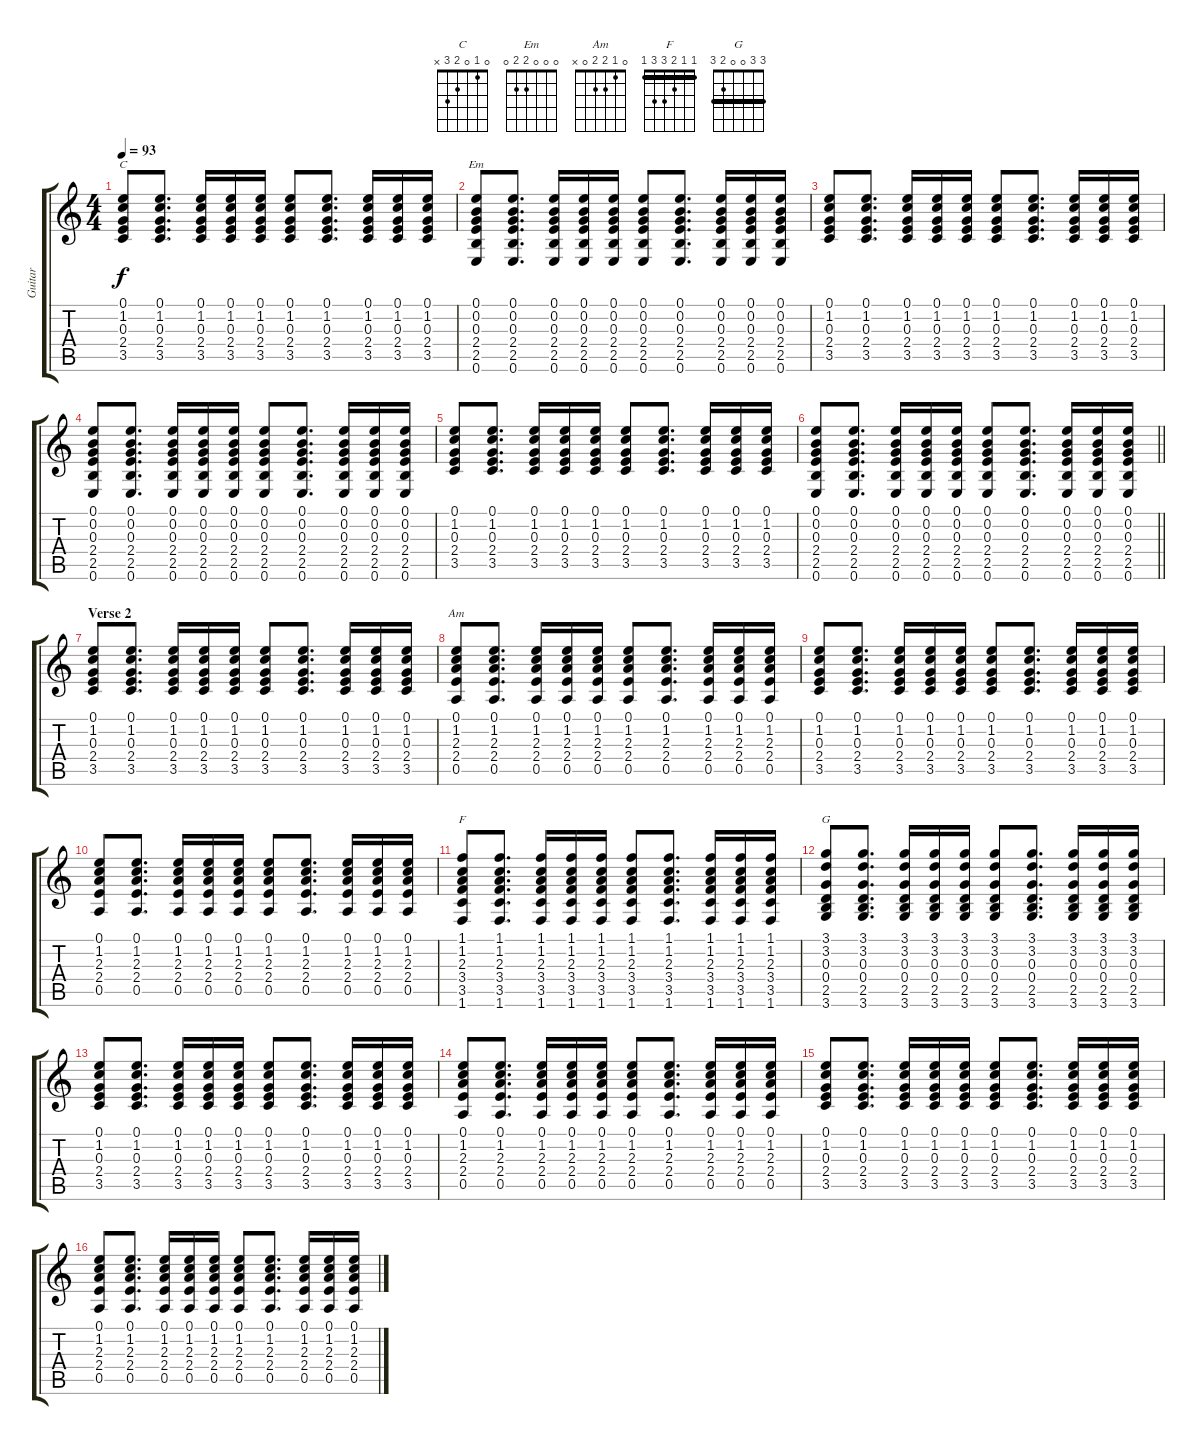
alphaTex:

\track ("Guitar" "Guitar") {instrument acousticguitarsteel}
\staff {score tabs}
\tuning (E4 B3 G3 D3 A2 E2) {hide}
\chord ("C" 0 1 0 2 3 x)
\chord ("Em" 0 0 0 2 2 0)
\chord ("Am" 0 1 2 2 0 x)
\chord ("F" 1 1 2 3 3 1) {barre 1}
\chord ("G" 3 3 0 0 2 3) {barre 3}
\ts (4 4)
\tempo 93
\clef g2
\ks c
(0.1 1.2 0.3 2.4 3.5).8{ch "C" dy f} (0.1 1.2 0.3 2.4 3.5).8{d} (0.1 1.2 0.3 2.4 3.5).16 (0.1 1.2 0.3 2.4 3.5).16 (0.1 1.2 0.3 2.4 3.5).16 (0.1 1.2 0.3 2.4 3.5).8 (0.1 1.2 0.3 2.4 3.5).8{d} (0.1 1.2 0.3 2.4 3.5).16 (0.1 1.2 0.3 2.4 3.5).16 (0.1 1.2 0.3 2.4 3.5).16 |
(0.1 0.2 0.3 2.4 2.5 0.6).8{ch "Em"} (0.1 0.2 0.3 2.4 2.5 0.6).8{d} (0.1 0.2 0.3 2.4 2.5 0.6).16 (0.1 0.2 0.3 2.4 2.5 0.6).16 (0.1 0.2 0.3 2.4 2.5 0.6).16 (0.1 0.2 0.3 2.4 2.5 0.6).8 (0.1 0.2 0.3 2.4 2.5 0.6).8{d} (0.1 0.2 0.3 2.4 2.5 0.6).16 (0.1 0.2 0.3 2.4 2.5 0.6).16 (0.1 0.2 0.3 2.4 2.5 0.6).16 |
(0.1 1.2 0.3 2.4 3.5).8 (0.1 1.2 0.3 2.4 3.5).8{d} (0.1 1.2 0.3 2.4 3.5).16 (0.1 1.2 0.3 2.4 3.5).16 (0.1 1.2 0.3 2.4 3.5).16 (0.1 1.2 0.3 2.4 3.5).8 (0.1 1.2 0.3 2.4 3.5).8{d} (0.1 1.2 0.3 2.4 3.5).16 (0.1 1.2 0.3 2.4 3.5).16 (0.1 1.2 0.3 2.4 3.5).16 |
(0.1 0.2 0.3 2.4 2.5 0.6).8 (0.1 0.2 0.3 2.4 2.5 0.6).8{d} (0.1 0.2 0.3 2.4 2.5 0.6).16 (0.1 0.2 0.3 2.4 2.5 0.6).16 (0.1 0.2 0.3 2.4 2.5 0.6).16 (0.1 0.2 0.3 2.4 2.5 0.6).8 (0.1 0.2 0.3 2.4 2.5 0.6).8{d} (0.1 0.2 0.3 2.4 2.5 0.6).16 (0.1 0.2 0.3 2.4 2.5 0.6).16 (0.1 0.2 0.3 2.4 2.5 0.6).16 |
(0.1 1.2 0.3 2.4 3.5).8 (0.1 1.2 0.3 2.4 3.5).8{d} (0.1 1.2 0.3 2.4 3.5).16 (0.1 1.2 0.3 2.4 3.5).16 (0.1 1.2 0.3 2.4 3.5).16 (0.1 1.2 0.3 2.4 3.5).8 (0.1 1.2 0.3 2.4 3.5).8{d} (0.1 1.2 0.3 2.4 3.5).16 (0.1 1.2 0.3 2.4 3.5).16 (0.1 1.2 0.3 2.4 3.5).16 |
\barLineRight lightlight
(0.1 0.2 0.3 2.4 2.5 0.6).8 (0.1 0.2 0.3 2.4 2.5 0.6).8{d} (0.1 0.2 0.3 2.4 2.5 0.6).16 (0.1 0.2 0.3 2.4 2.5 0.6).16 (0.1 0.2 0.3 2.4 2.5 0.6).16 (0.1 0.2 0.3 2.4 2.5 0.6).8 (0.1 0.2 0.3 2.4 2.5 0.6).8{d} (0.1 0.2 0.3 2.4 2.5 0.6).16 (0.1 0.2 0.3 2.4 2.5 0.6).16 (0.1 0.2 0.3 2.4 2.5 0.6).16 |
\section ("" "Verse 2")
(0.1 1.2 0.3 2.4 3.5).8 (0.1 1.2 0.3 2.4 3.5).8{d} (0.1 1.2 0.3 2.4 3.5).16 (0.1 1.2 0.3 2.4 3.5).16 (0.1 1.2 0.3 2.4 3.5).16 (0.1 1.2 0.3 2.4 3.5).8 (0.1 1.2 0.3 2.4 3.5).8{d} (0.1 1.2 0.3 2.4 3.5).16 (0.1 1.2 0.3 2.4 3.5).16 (0.1 1.2 0.3 2.4 3.5).16 |
(0.1 1.2 2.3 2.4 0.5).8{ch "Am"} (0.1 1.2 2.3 2.4 0.5).8{d} (0.1 1.2 2.3 2.4 0.5).16 (0.1 1.2 2.3 2.4 0.5).16 (0.1 1.2 2.3 2.4 0.5).16 (0.1 1.2 2.3 2.4 0.5).8 (0.1 1.2 2.3 2.4 0.5).8{d} (0.1 1.2 2.3 2.4 0.5).16 (0.1 1.2 2.3 2.4 0.5).16 (0.1 1.2 2.3 2.4 0.5).16 |
(0.1 1.2 0.3 2.4 3.5).8 (0.1 1.2 0.3 2.4 3.5).8{d} (0.1 1.2 0.3 2.4 3.5).16 (0.1 1.2 0.3 2.4 3.5).16 (0.1 1.2 0.3 2.4 3.5).16 (0.1 1.2 0.3 2.4 3.5).8 (0.1 1.2 0.3 2.4 3.5).8{d} (0.1 1.2 0.3 2.4 3.5).16 (0.1 1.2 0.3 2.4 3.5).16 (0.1 1.2 0.3 2.4 3.5).16 |
(0.1 1.2 2.3 2.4 0.5).8 (0.1 1.2 2.3 2.4 0.5).8{d} (0.1 1.2 2.3 2.4 0.5).16 (0.1 1.2 2.3 2.4 0.5).16 (0.1 1.2 2.3 2.4 0.5).16 (0.1 1.2 2.3 2.4 0.5).8 (0.1 1.2 2.3 2.4 0.5).8{d} (0.1 1.2 2.3 2.4 0.5).16 (0.1 1.2 2.3 2.4 0.5).16 (0.1 1.2 2.3 2.4 0.5).16 |
(1.1 1.2 2.3 3.4 3.5 1.6).8{ch "F"} (1.1 1.2 2.3 3.4 3.5 1.6).8{d} (1.1 1.2 2.3 3.4 3.5 1.6).16 (1.1 1.2 2.3 3.4 3.5 1.6).16 (1.1 1.2 2.3 3.4 3.5 1.6).16 (1.1 1.2 2.3 3.4 3.5 1.6).8 (1.1 1.2 2.3 3.4 3.5 1.6).8{d} (1.1 1.2 2.3 3.4 3.5 1.6).16 (1.1 1.2 2.3 3.4 3.5 1.6).16 (1.1 1.2 2.3 3.4 3.5 1.6).16 |
(3.1 3.2 0.3 0.4 2.5 3.6).8{ch "G"} (3.1 3.2 0.3 0.4 2.5 3.6).8{d} (3.1 3.2 0.3 0.4 2.5 3.6).16 (3.1 3.2 0.3 0.4 2.5 3.6).16 (3.1 3.2 0.3 0.4 2.5 3.6).16 (3.1 3.2 0.3 0.4 2.5 3.6).8 (3.1 3.2 0.3 0.4 2.5 3.6).8{d} (3.1 3.2 0.3 0.4 2.5 3.6).16 (3.1 3.2 0.3 0.4 2.5 3.6).16 (3.1 3.2 0.3 0.4 2.5 3.6).16 |
(0.1 1.2 0.3 2.4 3.5).8 (0.1 1.2 0.3 2.4 3.5).8{d} (0.1 1.2 0.3 2.4 3.5).16 (0.1 1.2 0.3 2.4 3.5).16 (0.1 1.2 0.3 2.4 3.5).16 (0.1 1.2 0.3 2.4 3.5).8 (0.1 1.2 0.3 2.4 3.5).8{d} (0.1 1.2 0.3 2.4 3.5).16 (0.1 1.2 0.3 2.4 3.5).16 (0.1 1.2 0.3 2.4 3.5).16 |
(0.1 1.2 2.3 2.4 0.5).8 (0.1 1.2 2.3 2.4 0.5).8{d} (0.1 1.2 2.3 2.4 0.5).16 (0.1 1.2 2.3 2.4 0.5).16 (0.1 1.2 2.3 2.4 0.5).16 (0.1 1.2 2.3 2.4 0.5).8 (0.1 1.2 2.3 2.4 0.5).8{d} (0.1 1.2 2.3 2.4 0.5).16 (0.1 1.2 2.3 2.4 0.5).16 (0.1 1.2 2.3 2.4 0.5).16 |
(0.1 1.2 0.3 2.4 3.5).8 (0.1 1.2 0.3 2.4 3.5).8{d} (0.1 1.2 0.3 2.4 3.5).16 (0.1 1.2 0.3 2.4 3.5).16 (0.1 1.2 0.3 2.4 3.5).16 (0.1 1.2 0.3 2.4 3.5).8 (0.1 1.2 0.3 2.4 3.5).8{d} (0.1 1.2 0.3 2.4 3.5).16 (0.1 1.2 0.3 2.4 3.5).16 (0.1 1.2 0.3 2.4 3.5).16 |
(0.1 1.2 2.3 2.4 0.5).8 (0.1 1.2 2.3 2.4 0.5).8{d} (0.1 1.2 2.3 2.4 0.5).16 (0.1 1.2 2.3 2.4 0.5).16 (0.1 1.2 2.3 2.4 0.5).16 (0.1 1.2 2.3 2.4 0.5).8 (0.1 1.2 2.3 2.4 0.5).8{d} (0.1 1.2 2.3 2.4 0.5).16 (0.1 1.2 2.3 2.4 0.5).16 (0.1 1.2 2.3 2.4 0.5).16
